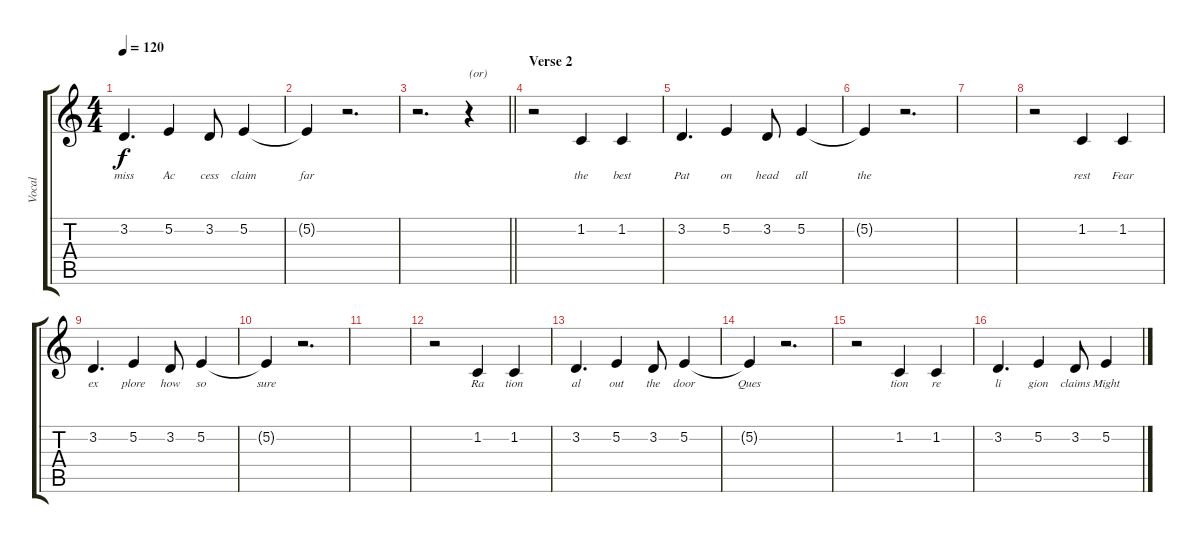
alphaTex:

\track ("Vocal" "Vocal") {instrument acousticgrandpiano}
\staff {score tabs}
\tuning (E4 B3 G3 D3 A2 E2) {hide}
\ts (4 4)
\tempo 120
\clef g2
\ks c
3.2.4{d lyrics (0 "miss") lyrics (1 "") lyrics (2 "") lyrics (3 "") lyrics (4 "") dy f} 5.2.4{lyrics (0 "Ac") lyrics (1 "") lyrics (2 "") lyrics (3 "") lyrics (4 "")} 3.2.8{lyrics (0 "cess") lyrics (1 "") lyrics (2 "") lyrics (3 "") lyrics (4 "")} 5.2.4{lyrics (0 "claim") lyrics (1 "") lyrics (2 "") lyrics (3 "") lyrics (4 "")} |
5.2{t}.4{lyrics (0 "far") lyrics (1 "") lyrics (2 "") lyrics (3 "") lyrics (4 "")} r.2{d} |
\barLineRight lightlight
r.2{d} r.4{txt "(or)"} |
\section ("" "Verse 2")
r.2 1.2.4{lyrics (0 "the") lyrics (1 "") lyrics (2 "") lyrics (3 "") lyrics (4 "")} 1.2.4{lyrics (0 "best") lyrics (1 "") lyrics (2 "") lyrics (3 "") lyrics (4 "")} |
3.2.4{d lyrics (0 "Pat") lyrics (1 "") lyrics (2 "") lyrics (3 "") lyrics (4 "")} 5.2.4{lyrics (0 "on") lyrics (1 "") lyrics (2 "") lyrics (3 "") lyrics (4 "")} 3.2.8{lyrics (0 "head") lyrics (1 "") lyrics (2 "") lyrics (3 "") lyrics (4 "")} 5.2.4{lyrics (0 "all") lyrics (1 "") lyrics (2 "") lyrics (3 "") lyrics (4 "")} |
5.2{t}.4{lyrics (0 "the") lyrics (1 "") lyrics (2 "") lyrics (3 "") lyrics (4 "")} r.2{d} |
|
r.2 1.2.4{lyrics (0 "rest") lyrics (1 "") lyrics (2 "") lyrics (3 "") lyrics (4 "")} 1.2.4{lyrics (0 "Fear") lyrics (1 "") lyrics (2 "") lyrics (3 "") lyrics (4 "")} |
3.2.4{d lyrics (0 "ex") lyrics (1 "") lyrics (2 "") lyrics (3 "") lyrics (4 "")} 5.2.4{lyrics (0 "plore") lyrics (1 "") lyrics (2 "") lyrics (3 "") lyrics (4 "")} 3.2.8{lyrics (0 "how") lyrics (1 "") lyrics (2 "") lyrics (3 "") lyrics (4 "")} 5.2.4{lyrics (0 "so") lyrics (1 "") lyrics (2 "") lyrics (3 "") lyrics (4 "")} |
5.2{t}.4{lyrics (0 "sure") lyrics (1 "") lyrics (2 "") lyrics (3 "") lyrics (4 "")} r.2{d} |
|
r.2 1.2.4{lyrics (0 "Ra") lyrics (1 "") lyrics (2 "") lyrics (3 "") lyrics (4 "")} 1.2.4{lyrics (0 "tion") lyrics (1 "") lyrics (2 "") lyrics (3 "") lyrics (4 "")} |
3.2.4{d lyrics (0 "al") lyrics (1 "") lyrics (2 "") lyrics (3 "") lyrics (4 "")} 5.2.4{lyrics (0 "out") lyrics (1 "") lyrics (2 "") lyrics (3 "") lyrics (4 "")} 3.2.8{lyrics (0 "the") lyrics (1 "") lyrics (2 "") lyrics (3 "") lyrics (4 "")} 5.2.4{lyrics (0 "door") lyrics (1 "") lyrics (2 "") lyrics (3 "") lyrics (4 "")} |
5.2{t}.4{lyrics (0 "Ques") lyrics (1 "") lyrics (2 "") lyrics (3 "") lyrics (4 "")} r.2{d} |
r.2 1.2.4{lyrics (0 "tion") lyrics (1 "") lyrics (2 "") lyrics (3 "") lyrics (4 "")} 1.2.4{lyrics (0 "re") lyrics (1 "") lyrics (2 "") lyrics (3 "") lyrics (4 "")} |
3.2.4{d lyrics (0 "li") lyrics (1 "") lyrics (2 "") lyrics (3 "") lyrics (4 "")} 5.2.4{lyrics (0 "gion") lyrics (1 "") lyrics (2 "") lyrics (3 "") lyrics (4 "")} 3.2.8{lyrics (0 "claims") lyrics (1 "") lyrics (2 "") lyrics (3 "") lyrics (4 "")} 5.2.4{lyrics (0 "Might") lyrics (1 "") lyrics (2 "") lyrics (3 "") lyrics (4 "")}
